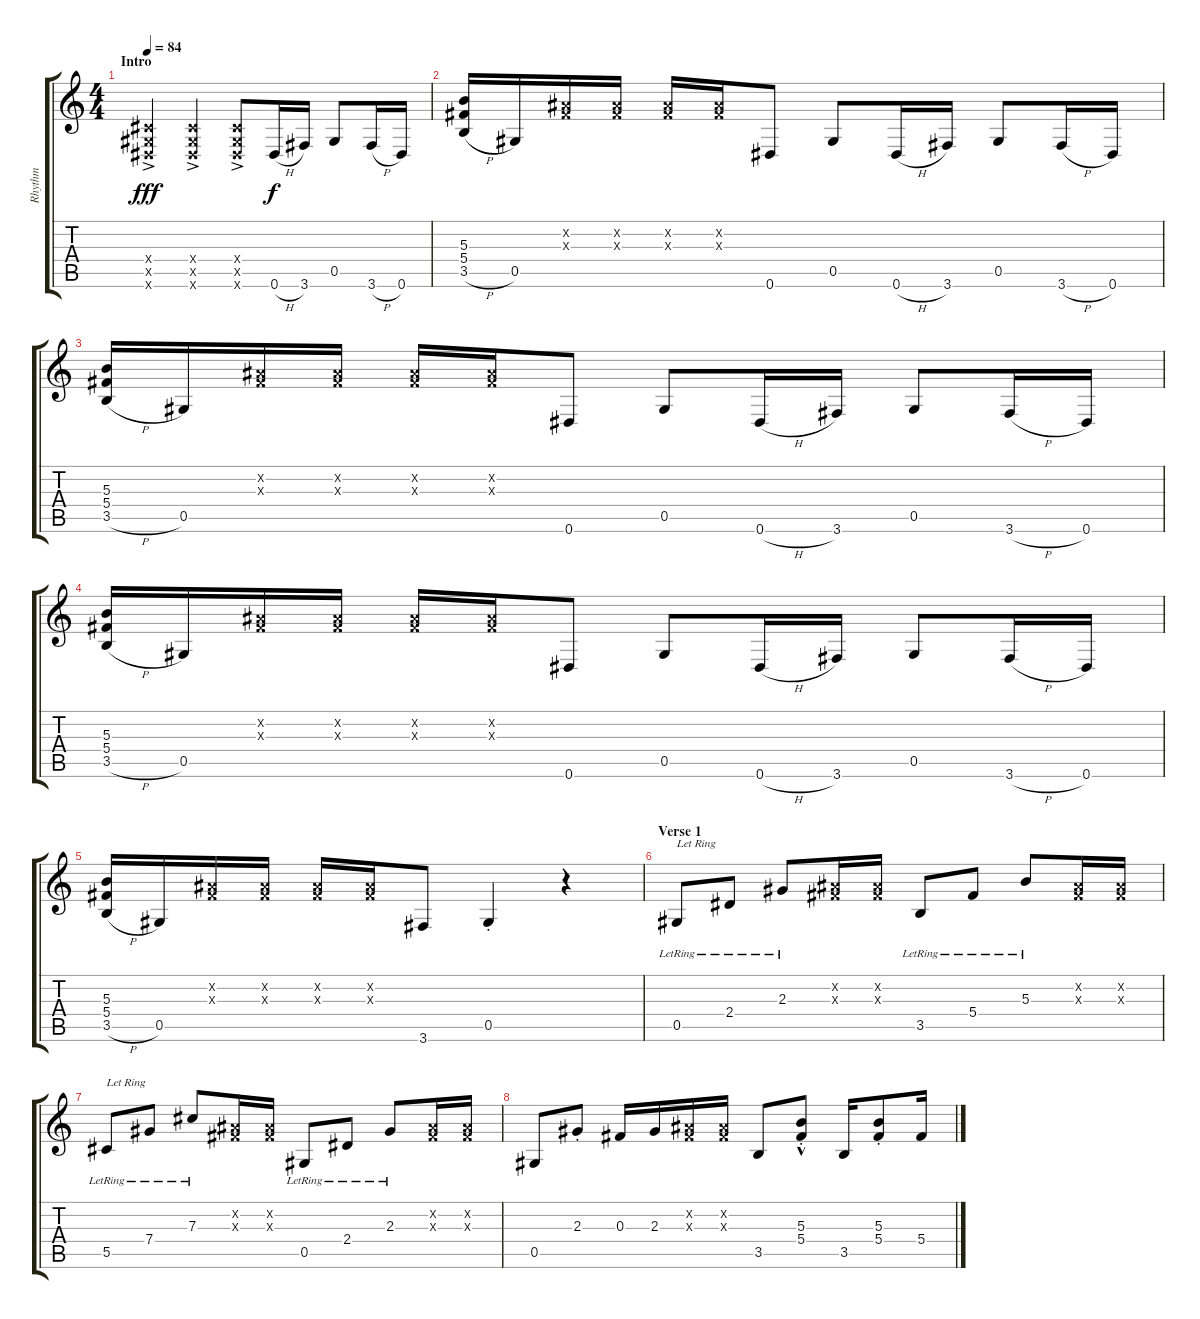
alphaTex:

\track ("Rhythm" "Rhythm") {instrument distortionguitar}
\staff {score tabs}
\tuning (Eb4 Bb3 Gb3 Db3 Ab2 Eb2) {hide}
\ts (4 4)
\section ("" "Intro")
\tempo 84
\clef g2
\ks c
(0.4{ac x} 0.5{ac x} 0.6{ac x}).4{dy fff instrument distortionguitar} (0.4{ac x} 0.5{ac x} 0.6{ac x}).4 (0.4{ac x} 0.5{ac x} 0.6{ac x}).8 0.6{h}.16{dy f} 3.6.16 0.5.8 3.6{h}.16 0.6.16 |
(5.3 5.4 3.5{h}).16 0.5.16 (0.2{x} 0.3{x}).16 (0.2{x} 0.3{x}).16 (0.2{x} 0.3{x}).16 (0.2{x} 0.3{x}).16 0.6.8 0.5.8 0.6{h}.16 3.6.16 0.5.8 3.6{h}.16 0.6.16 |
(5.3 5.4 3.5{h}).16 0.5.16 (0.2{x} 0.3{x}).16 (0.2{x} 0.3{x}).16 (0.2{x} 0.3{x}).16 (0.2{x} 0.3{x}).16 0.6.8 0.5.8 0.6{h}.16 3.6.16 0.5.8 3.6{h}.16 0.6.16 |
(5.3 5.4 3.5{h}).16 0.5.16 (0.2{x} 0.3{x}).16 (0.2{x} 0.3{x}).16 (0.2{x} 0.3{x}).16 (0.2{x} 0.3{x}).16 0.6.8 0.5.8 0.6{h}.16 3.6.16 0.5.8 3.6{h}.16 0.6.16 |
(5.3 5.4 3.5{h}).16 0.5.16 (0.2{x} 0.3{x}).16 (0.2{x} 0.3{x}).16 (0.2{x} 0.3{x}).16 (0.2{x} 0.3{x}).16 3.6.8 0.5{st}.4 r.4 |
\section ("" "Verse 1")
0.5{lr}.8{txt "Let Ring"} 2.4{lr}.8 2.3{lr}.8 (0.2{x} 0.3{x}).16 (0.2{x} 0.3{x}).16 3.5{lr}.8 5.4{lr}.8 5.3{lr}.8 (0.2{x} 0.3{x}).16 (0.2{x} 0.3{x}).16 |
5.5{lr}.8{txt "Let Ring"} 7.4{lr}.8 7.3{lr}.8 (0.2{x} 0.3{x}).16 (0.2{x} 0.3{x}).16 0.5{lr}.8 2.4{lr}.8 2.3{lr}.8 (0.2{x} 0.3{x}).16 (0.2{x} 0.3{x}).16 |
0.5.8 2.3{st}.8 0.3.16 2.3.16 (0.2{x} 0.3{x}).16 (0.2{x} 0.3{x}).16 3.5.8 (5.3{st} 5.4{hac st}).8 3.5.16 (5.3{st} 5.4{st}).8 5.4.16
